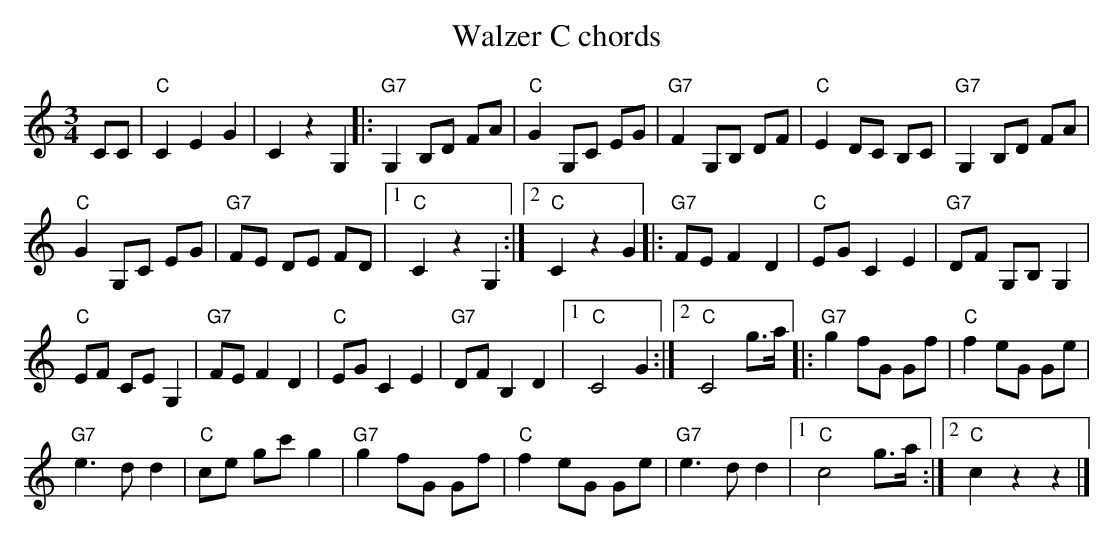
X:1
T:Walzer C chords
M:3/4
L:1/8
K:C %%MIDI gchordon
CC | "C"C2E2G2 | C2 z2 G,2 |: "G7"G,2 B,D FA | "C"G2 G,C EG | "G7"F2 G,B, DF | "C"E2 DC B,C | "G7"G,2 B,D FA |
"C"G2 G,C EG | "G7"FE DE FD |1 "C"C2 z2 G,2 :|2 "C"C2 z2 G2 |: "G7"FE F2 D2 | "C"EG C2 E2 | "G7"DF G,B, G,2 |
"C"EF CE G,2 | "G7"FE F2 D2 | "C"EG C2E2 | "G7"DF B,2 D2 |1 "C"C4 G2 :|2 "C"C4 g>a |: "G7"g2 fG Gf | "C"f2 eG Ge |
"G7"e3 d d2 | "C"ce gc' g2 | "G7"g2 fG Gf | "C"f2 eG Ge | "G7"e3 d d2 |1 "C"c4 g>a :|2 "C"c2 z2 z2 |]
